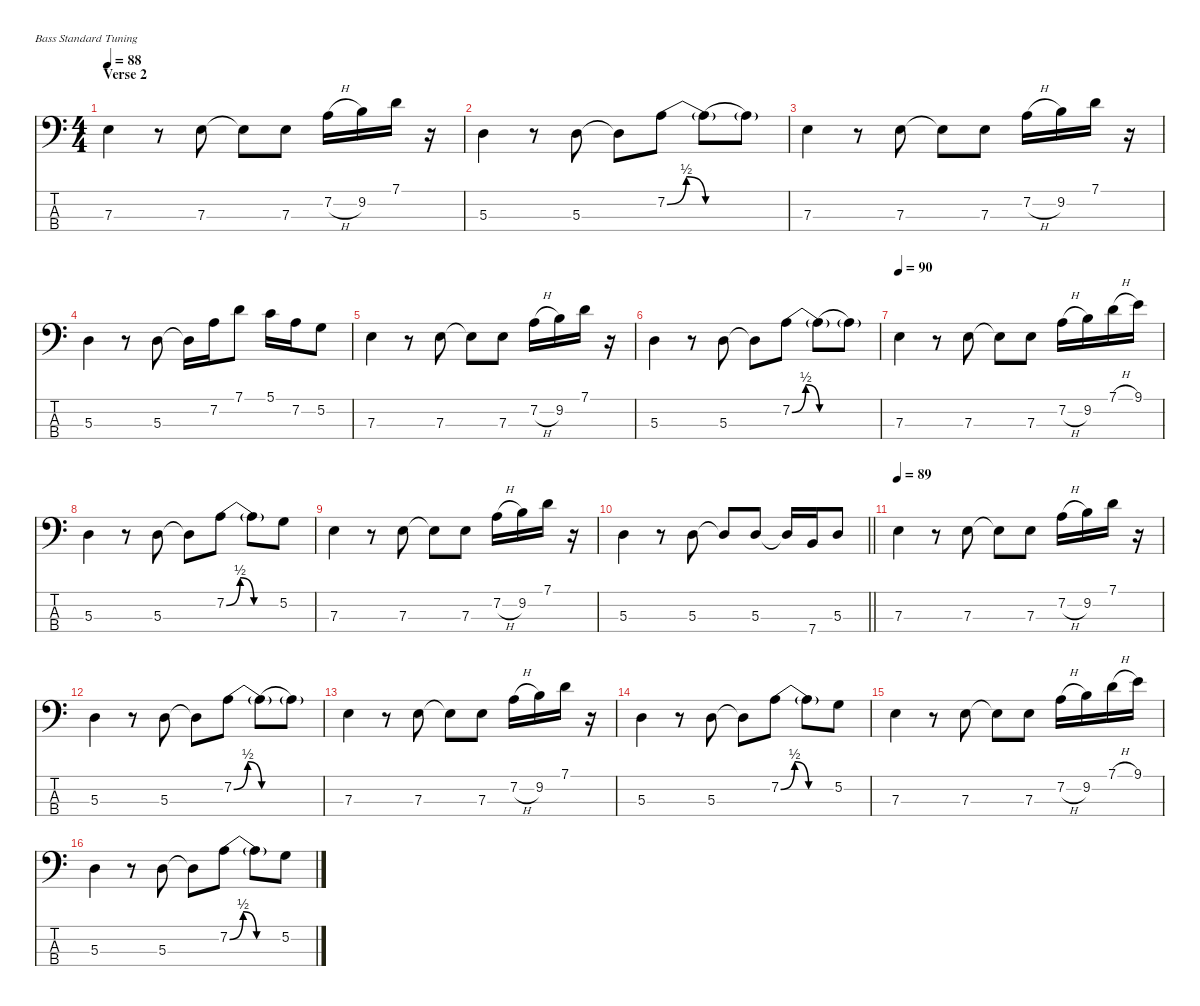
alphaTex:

\defaultSystemsLayout 4
\hideDynamics
\bracketExtendMode nobrackets
\singleTrackTrackNamePolicy hidden
\multiTrackTrackNamePolicy hidden
\firstSystemTrackNameMode fullname
\firstSystemTrackNameOrientation horizontal
\otherSystemsTrackNameOrientation horizontal
\track ("Geezer Butler" "el.bs.") {defaultSystemsLayout 8 instrument electricbassfinger}
\staff {score tabs}
\tuning (G2 D2 A1 E1)
\ts (4 4)
\section ("" "Verse 2")
\tempo 88
\clef f4
\ks c
7.3.4{dy f beam Down} r.8{beam Down} 7.3.8{beam Down} 7.3{t}.8{beam Down} 7.3.8{beam Down} 7.2{h}.16{beam Down} 9.2.16{beam Down} 7.1.16{beam Down} r.16{beam Down} |
5.3.4{beam Down} r.8{beam Down} 5.3.8{beam Down} 5.3{t}.8{beam Down} 7.2{be (bendrelease 0 0 30 2 30 2 60 0)}.8{beam Down} 7.2{be (hold 0 0 60 0) t}.8{beam Down} 7.2{be (hold 0 0 60 0) t}.8{beam Down} |
7.3.4{beam Down} r.8{beam Down} 7.3.8{beam Down} 7.3{t}.8{beam Down} 7.3.8{beam Down} 7.2{h}.16{beam Down} 9.2.16{beam Down} 7.1.16{beam Down} r.16{beam Down} |
5.3.4{beam Down} r.8{beam Down} 5.3.8{beam Down} 5.3{t}.16{beam Down} 7.2.16{beam Down} 7.1.8{beam Down} 5.1.16{beam Down} 7.2.16{beam Down} 5.2.8{beam Down} |
7.3.4{beam Down} r.8{beam Down} 7.3.8{beam Down} 7.3{t}.8{beam Down} 7.3.8{beam Down} 7.2{h}.16{beam Down} 9.2.16{beam Down} 7.1.16{beam Down} r.16{beam Down} |
5.3.4{beam Down} r.8{beam Down} 5.3.8{beam Down} 5.3{t}.8{beam Down} 7.2{be (bendrelease 0 0 30 2 30 2 60 0)}.8{beam Down} 7.2{be (hold 0 0 60 0) t}.8{beam Down} 7.2{be (hold 0 0 60 0) t}.8{beam Down} |
\tempo 90
7.3.4{beam Down} r.8{beam Down} 7.3.8{beam Down} 7.3{t}.8{beam Down} 7.3.8{beam Down} 7.2{h}.16{beam Down} 9.2.16{beam Down} 7.1{h}.16{beam Down} 9.1.16{beam Down} |
5.3.4{beam Down} r.8{beam Down} 5.3.8{beam Down} 5.3{t}.8{beam Down} 7.2{be (bendrelease 0 0 30 2 30 2 60 0)}.8{beam Down} 7.2{be (hold 0 0 60 0) t}.8{beam Down} 5.2.8{beam Down} |
7.3.4{beam Down} r.8{beam Down} 7.3.8{beam Down} 7.3{t}.8{beam Down} 7.3.8{beam Down} 7.2{h}.16{beam Down} 9.2.16{beam Down} 7.1.16{beam Down} r.16{beam Down} |
\barLineRight lightlight
5.3.4{beam Down} r.8{beam Down} 5.3.8{beam Down} 5.3{t}.8{beam Up} 5.3.8{beam Up} 5.3{t}.16{beam Up} 7.4.16{beam Up} 5.3.8{beam Up} |
\tempo 89
7.3.4{beam Down} r.8{beam Down} 7.3.8{beam Down} 7.3{t}.8{beam Down} 7.3.8{beam Down} 7.2{h}.16{beam Down} 9.2.16{beam Down} 7.1.16{beam Down} r.16{beam Down} |
5.3.4{beam Down} r.8{beam Down} 5.3.8{beam Down} 5.3{t}.8{beam Down} 7.2{be (bendrelease 0 0 30 2 30 2 60 0)}.8{beam Down} 7.2{be (hold 0 0 60 0) t}.8{beam Down} 7.2{be (hold 0 0 60 0) t}.8{beam Down} |
7.3.4{beam Down} r.8{beam Down} 7.3.8{beam Down} 7.3{t}.8{beam Down} 7.3.8{beam Down} 7.2{h}.16{beam Down} 9.2.16{beam Down} 7.1.16{beam Down} r.16{beam Down} |
5.3.4{beam Down} r.8{beam Down} 5.3.8{beam Down} 5.3{t}.8{beam Down} 7.2{be (bendrelease 0 0 30 2 30 2 60 0)}.8{beam Down} 7.2{be (hold 0 0 60 0) t}.8{beam Down} 5.2.8{beam Down} |
7.3.4{beam Down} r.8{beam Down} 7.3.8{beam Down} 7.3{t}.8{beam Down} 7.3.8{beam Down} 7.2{h}.16{beam Down} 9.2.16{beam Down} 7.1{h}.16{beam Down} 9.1.16{beam Down} |
5.3.4{beam Down} r.8{beam Down} 5.3.8{beam Down} 5.3{t}.8{beam Down} 7.2{be (bendrelease 0 0 30 2 30 2 60 0)}.8{beam Down} 7.2{be (hold 0 0 60 0) t}.8{beam Down} 5.2.8{beam Down}
